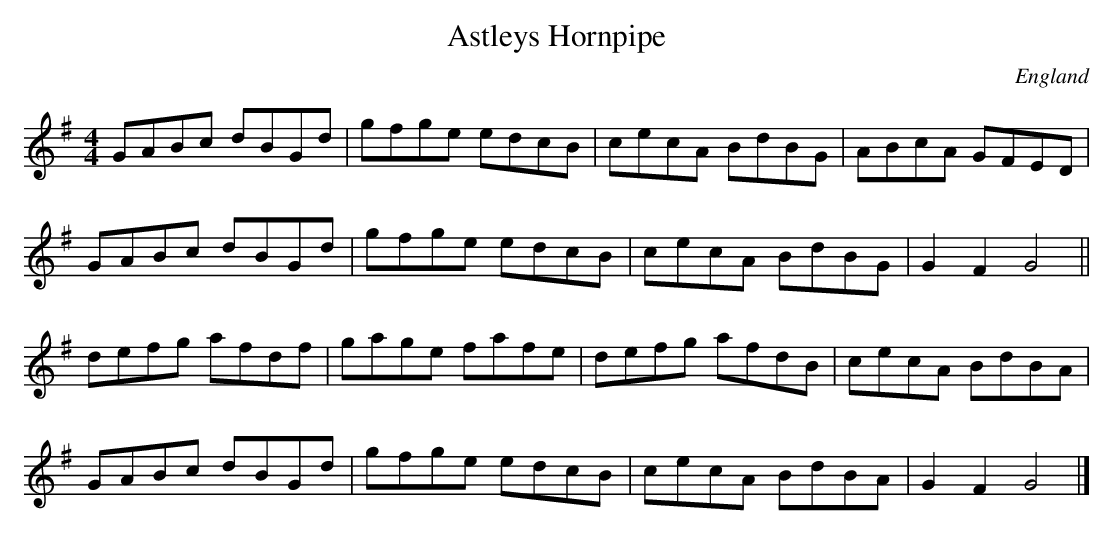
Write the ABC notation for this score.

X:1
T:Astleys Hornpipe
L:1/8
M:4/4
O:England
K:G
GABc dBGd | gfge edcB | cecA BdBG | ABcA GFED |
GABc dBGd | gfge edcB | cecA BdBG | G2F2 G4 ||
defg afdf | gage fafe | defg afdB | cecA BdBA |
GABc dBGd | gfge edcB | cecA BdBA | G2F2 G4 |]
